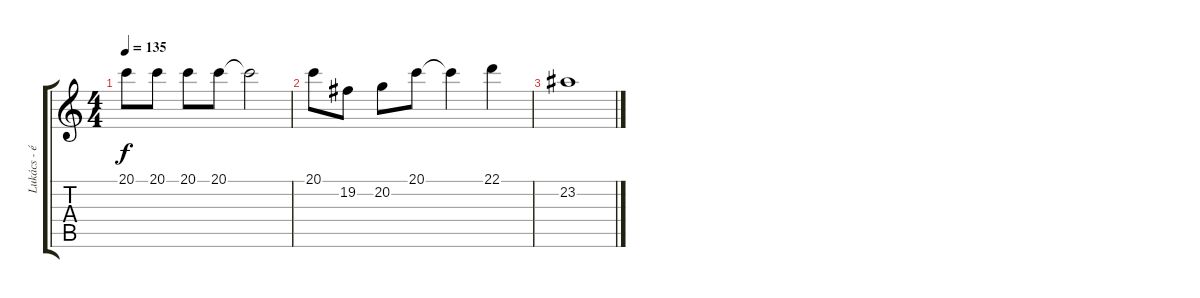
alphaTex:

\track ("Lukács - ének" "Lukács - é") {instrument tenorsax}
\staff {score tabs}
\tuning (E4 B3 G3 D3 A2 E2) {hide}
\ts (4 4)
\tempo 135
\clef g2
\ks c
20.1.8{dy f} 20.1.8 20.1.8 20.1.8 20.1{t}.2 |
20.1.8 19.2.8 20.2.8 20.1.8 20.1{t}.4 22.1.4 |
23.2.1
